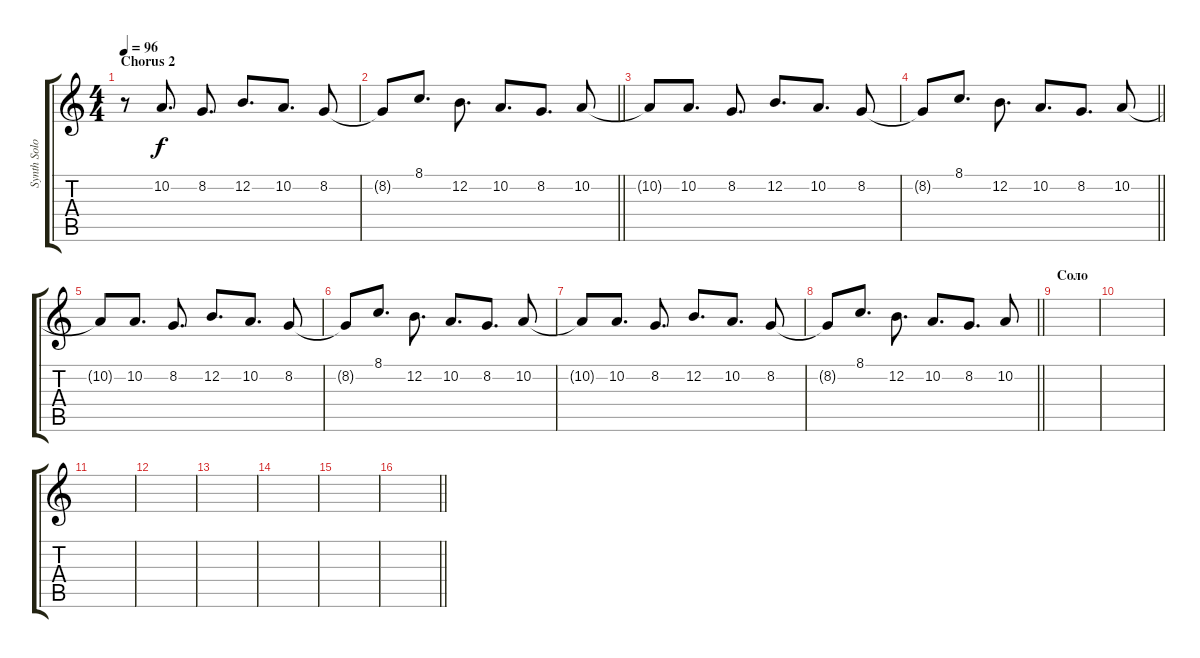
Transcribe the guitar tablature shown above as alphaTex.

\track ("Synth Solo3 (Tony Banks)" "Synth Solo") {instrument stringensemble2}
\staff {score tabs}
\tuning (E4 B3 G3 D3 A2 E2) {hide}
\ts (4 4)
\section ("" "Chorus 2")
\tempo 96
\clef g2
\ks c
r.8{dy f} 10.2.8{d} 8.2.8{d} 12.2.8{d} 10.2.8{d} 8.2.8 |
\barLineRight lightlight
8.2{t}.8 8.1.8{d} 12.2.8{d} 10.2.8{d} 8.2.8{d} 10.2.8 |
10.2{t}.8 10.2.8{d} 8.2.8{d} 12.2.8{d} 10.2.8{d} 8.2.8 |
\barLineRight lightlight
8.2{t}.8 8.1.8{d} 12.2.8{d} 10.2.8{d} 8.2.8{d} 10.2.8 |
10.2{t}.8 10.2.8{d} 8.2.8{d} 12.2.8{d} 10.2.8{d} 8.2.8 |
8.2{t}.8 8.1.8{d} 12.2.8{d} 10.2.8{d} 8.2.8{d} 10.2.8 |
10.2{t}.8 10.2.8{d} 8.2.8{d} 12.2.8{d} 10.2.8{d} 8.2.8 |
\barLineRight lightlight
8.2{t}.8 8.1.8{d} 12.2.8{d} 10.2.8{d} 8.2.8{d} 10.2.8 |
\section ("" "Соло")
|
|
|
|
|
|
|
\barLineRight lightlight
